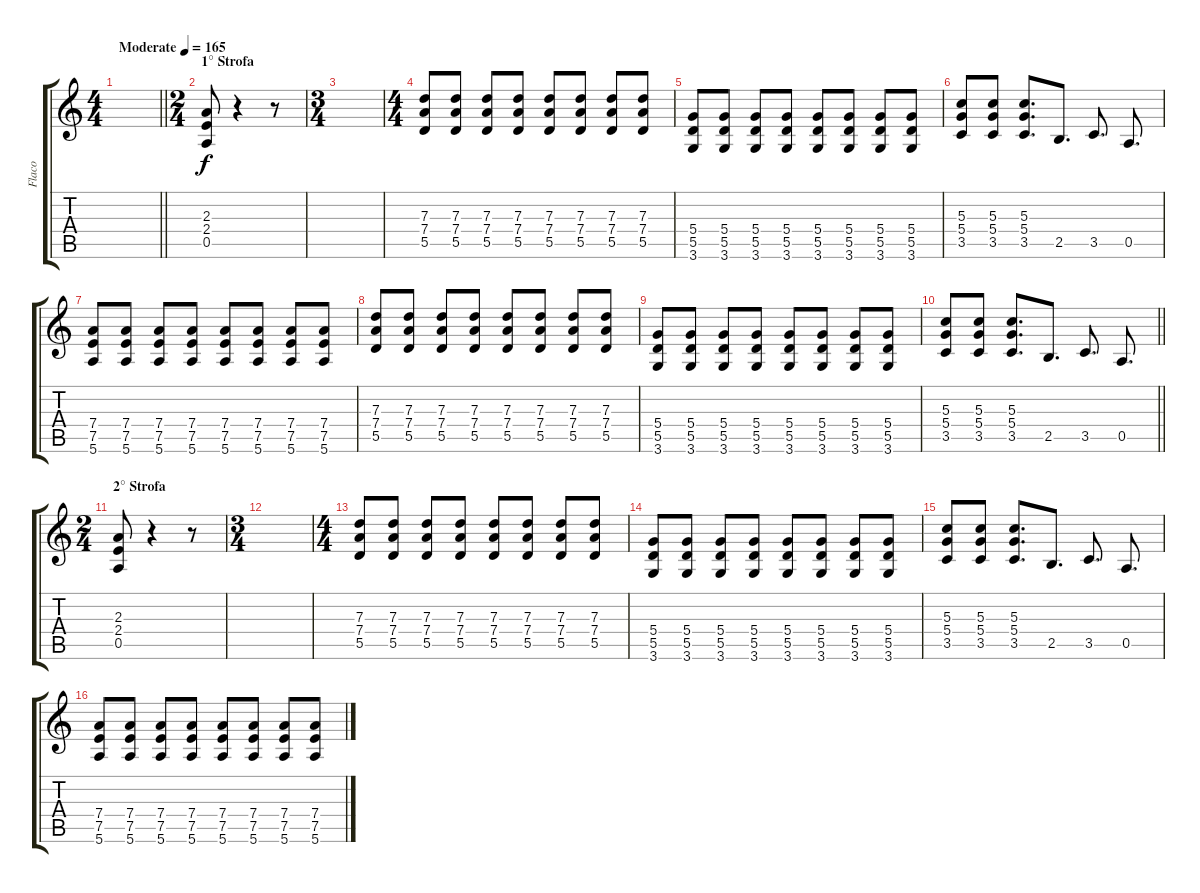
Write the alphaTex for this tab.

\track ("Flaco" "Flaco") {instrument distortionguitar}
\staff {score tabs}
\tuning (E4 B3 G3 D3 A2 E2) {hide}
\ts (4 4)
\tempo (165 "Moderate")
\clef g2
\barLineRight lightlight
\ks c
|
\ts (2 4)
\section ("" "1° Strofa")
(2.3 2.4 0.5).8 r.4 r.8 |
\ts (3 4)
|
\ts (4 4)
(7.3 7.4 5.5).8 (7.3 7.4 5.5).8 (7.3 7.4 5.5).8 (7.3 7.4 5.5).8 (7.3 7.4 5.5).8 (7.3 7.4 5.5).8 (7.3 7.4 5.5).8 (7.3 7.4 5.5).8 |
(5.4 5.5 3.6).8 (5.4 5.5 3.6).8 (5.4 5.5 3.6).8 (5.4 5.5 3.6).8 (5.4 5.5 3.6).8 (5.4 5.5 3.6).8 (5.4 5.5 3.6).8 (5.4 5.5 3.6).8 |
(5.3 5.4 3.5).8 (5.3 5.4 3.5).8 (5.3 5.4 3.5).8{d} 2.5.8{d} 3.5.8{d} 0.5.8{d} |
(7.4 7.5 5.6).8 (7.4 7.5 5.6).8 (7.4 7.5 5.6).8 (7.4 7.5 5.6).8 (7.4 7.5 5.6).8 (7.4 7.5 5.6).8 (7.4 7.5 5.6).8 (7.4 7.5 5.6).8 |
(7.3 7.4 5.5).8 (7.3 7.4 5.5).8 (7.3 7.4 5.5).8 (7.3 7.4 5.5).8 (7.3 7.4 5.5).8 (7.3 7.4 5.5).8 (7.3 7.4 5.5).8 (7.3 7.4 5.5).8 |
(5.4 5.5 3.6).8 (5.4 5.5 3.6).8 (5.4 5.5 3.6).8 (5.4 5.5 3.6).8 (5.4 5.5 3.6).8 (5.4 5.5 3.6).8 (5.4 5.5 3.6).8 (5.4 5.5 3.6).8 |
\barLineRight lightlight
(5.3 5.4 3.5).8 (5.3 5.4 3.5).8 (5.3 5.4 3.5).8{d} 2.5.8{d} 3.5.8{d} 0.5.8{d} |
\ts (2 4)
\section ("" "2° Strofa")
(2.3 2.4 0.5).8 r.4 r.8 |
\ts (3 4)
|
\ts (4 4)
(7.3 7.4 5.5).8 (7.3 7.4 5.5).8 (7.3 7.4 5.5).8 (7.3 7.4 5.5).8 (7.3 7.4 5.5).8 (7.3 7.4 5.5).8 (7.3 7.4 5.5).8 (7.3 7.4 5.5).8 |
(5.4 5.5 3.6).8 (5.4 5.5 3.6).8 (5.4 5.5 3.6).8 (5.4 5.5 3.6).8 (5.4 5.5 3.6).8 (5.4 5.5 3.6).8 (5.4 5.5 3.6).8 (5.4 5.5 3.6).8 |
(5.3 5.4 3.5).8 (5.3 5.4 3.5).8 (5.3 5.4 3.5).8{d} 2.5.8{d} 3.5.8{d} 0.5.8{d} |
(7.4 7.5 5.6).8 (7.4 7.5 5.6).8 (7.4 7.5 5.6).8 (7.4 7.5 5.6).8 (7.4 7.5 5.6).8 (7.4 7.5 5.6).8 (7.4 7.5 5.6).8 (7.4 7.5 5.6).8
